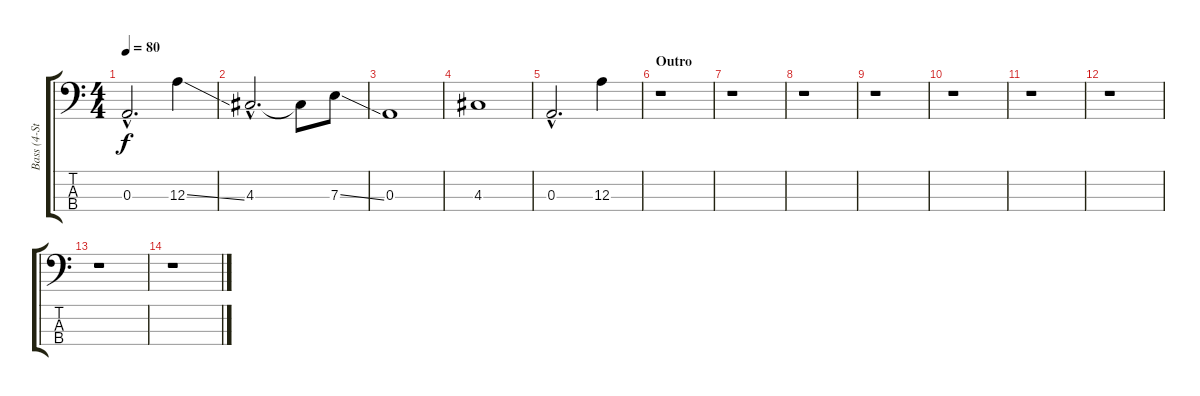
\track ("Bass (4-String Fretless)" "Bass (4-St") {instrument fretlessbass}
\staff {score tabs}
\tuning (G2 D2 A1 E1) {hide}
\ts (4 4)
\tempo 80
\clef f4
\ks c
0.3{hac}.2{d dy f} 12.3{ss}.4 |
4.3{hac}.2{d} 4.3{t}.8 7.3{ss}.8 |
0.3.1 |
4.3.1 |
0.3{hac}.2{d} 12.3.4 |
\section ("" "Outro")
r.1 |
r.1 |
r.1 |
r.1 |
r.1 |
r.1 |
r.1 |
r.1 |
r.1
